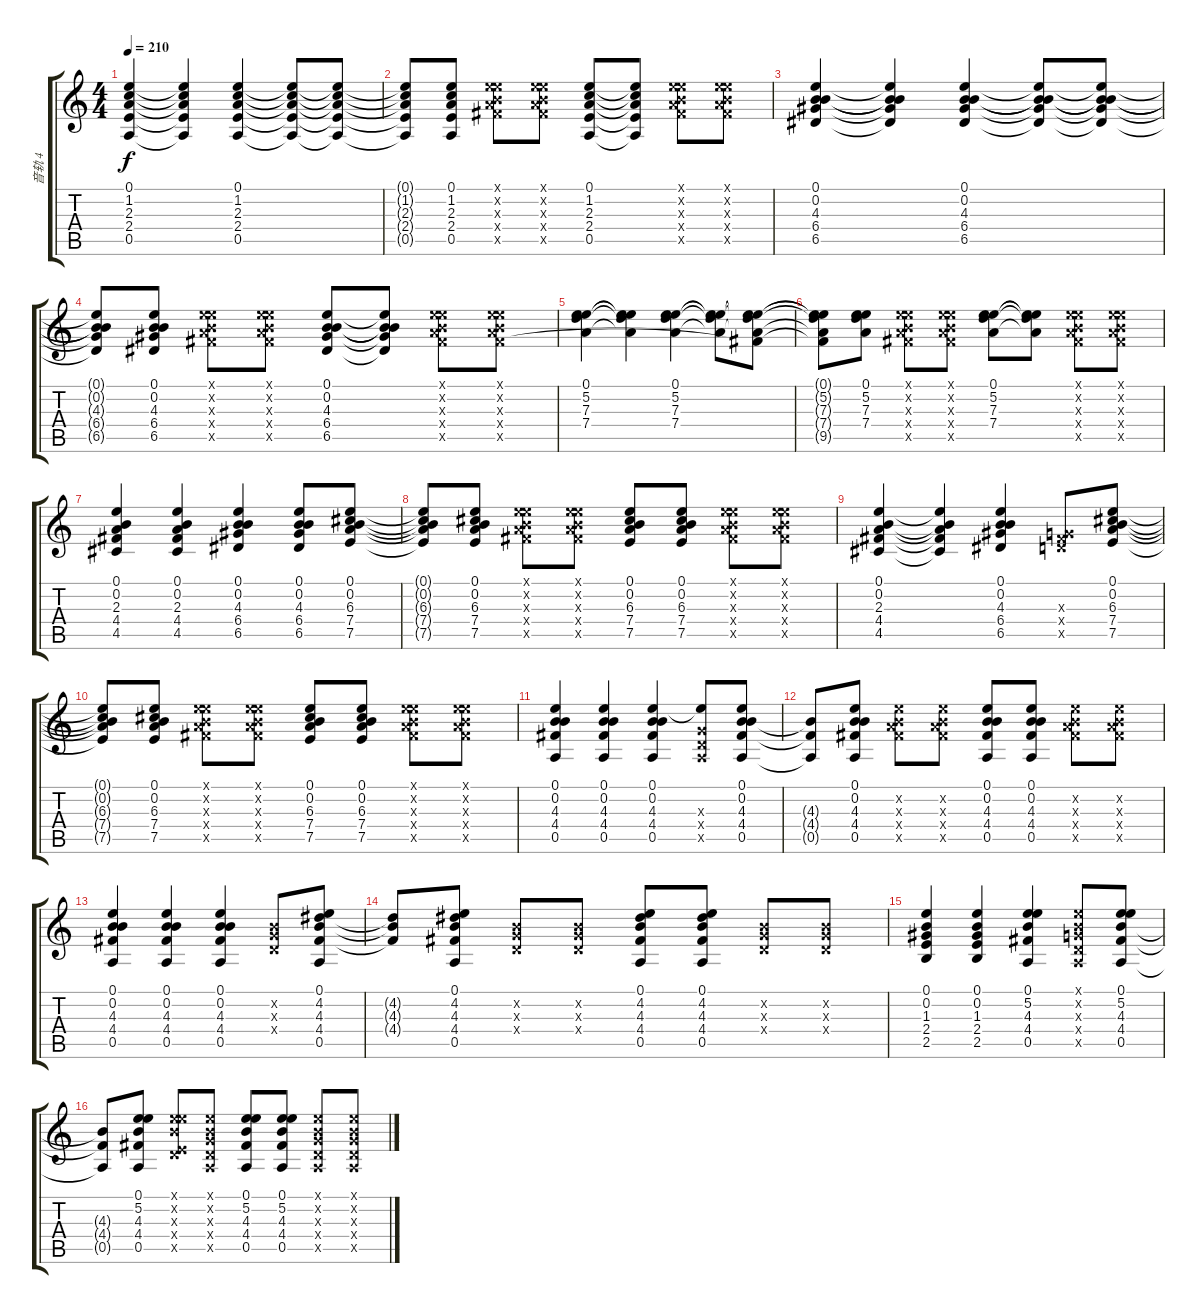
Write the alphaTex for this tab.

\track ("音轨 4" "音轨 4") {instrument overdrivenguitar}
\staff {score tabs}
\tuning (E4 B3 G3 D3 A2 E2) {hide}
\ts (4 4)
\tempo 210
\clef g2
\ks c
(0.1 1.2 2.3 2.4 0.5).4{dy f} (0.1{t} 1.2{t} 2.3{t} 2.4{t} 0.5{t}).4 (0.1 1.2 2.3 2.4 0.5).4 (0.1{t} 1.2{t} 2.3{t} 2.4{t} 0.5{t}).8 (0.1{t} 1.2{t} 2.3{t} 2.4{t} 0.5{t}).8 |
(0.1{t} 1.2{t} 2.3{t} 2.4{t} 0.5{t}).8 (0.1 1.2 2.3 2.4 0.5).8 (0.1{x} 0.2{x} 9.3{x} 7.4{x} 9.5{x}).8 (0.1{x} 0.2{x} 9.3{x} 7.4{x} 9.5{x}).8 (0.1 1.2 2.3 2.4 0.5).8 (0.1{t} 1.2{t} 2.3{t} 2.4{t} 0.5{t}).8 (0.1{x} 0.2{x} 9.3{x} 7.4{x} 9.5{x}).8 (0.1{x} 0.2{x} 9.3{x} 7.4{x} 9.5{x}).8 |
(0.1 0.2 4.3 6.4 6.5).4 (0.1{t} 0.2{t} 4.3{t} 6.4{t} 6.5{t}).4 (0.1 0.2 4.3 6.4 6.5).4 (0.1{t} 0.2{t} 4.3{t} 6.4{t} 6.5{t}).8 (0.1{t} 0.2{t} 4.3{t} 6.4{t} 6.5{t}).8 |
(0.1{t} 0.2{t} 4.3{t} 6.4{t} 6.5{t}).8 (0.1 0.2 4.3 6.4 6.5).8 (0.1{x} 0.2{x} 9.3{x} 7.4{x} 9.5{x}).8 (0.1{x} 0.2{x} 9.3{x} 7.4{x} 9.5{x}).8 (0.1 0.2 4.3 6.4 6.5).8 (0.1{t} 0.2{t} 4.3{t} 6.4{t} 6.5{t}).8 (0.1{x} 0.2{x} 9.3{x} 7.4{x} 9.5{x}).8 (0.1{x} 0.2{x} 9.3{x} 7.4{x} 9.5{x}).8 |
(0.1 5.2 7.3 7.4).4 (0.1{t} 5.2{t} 7.3{t} 7.4{t}).4 (0.1 5.2 7.3 7.4).4 (0.1{t} 5.2{t} 7.3{t} 7.4{t}).8 (0.1{t} 5.2{t} 7.3{t} 7.4{t} 9.5{t}).8 |
(0.1{t} 5.2{t} 7.3{t} 7.4{t} 9.5{t}).8 (0.1 5.2 7.3 7.4).8 (0.1{x} 0.2{x} 9.3{x} 7.4{x} 9.5{x}).8 (0.1{x} 0.2{x} 9.3{x} 7.4{x} 9.5{x}).8 (0.1 5.2 7.3 7.4).8 (0.1{t} 5.2{t} 7.3{t} 7.4{t}).8 (0.1{x} 0.2{x} 9.3{x} 7.4{x} 9.5{x}).8 (0.1{x} 0.2{x} 9.3{x} 7.4{x} 9.5{x}).8 |
(0.1 0.2 2.3 4.4 4.5).4 (0.1 0.2 2.3 4.4 4.5).4 (0.1 0.2 4.3 6.4 6.5).4 (0.1 0.2 4.3 6.4 6.5).8 (0.1 0.2 6.3 7.4 7.5).8 |
(0.1{t} 0.2{t} 6.3{t} 7.4{t} 7.5{t}).8 (0.1 0.2 6.3 7.4 7.5).8 (0.1{x} 0.2{x} 9.3{x} 7.4{x} 9.5{x}).8 (0.1{x} 0.2{x} 9.3{x} 7.4{x} 9.5{x}).8 (0.1 0.2 6.3 7.4 7.5).8 (0.1 0.2 6.3 7.4 7.5).8 (0.1{x} 0.2{x} 9.3{x} 7.4{x} 9.5{x}).8 (0.1{x} 0.2{x} 9.3{x} 7.4{x} 9.5{x}).8 |
(0.1 0.2 2.3 4.4 4.5).4 (0.1{t} 0.2{t} 2.3{t} 4.4{t} 4.5{t}).4 (0.1 0.2 4.3 6.4 6.5).4 (0.3{x} 0.4{x} 9.5{x}).8 (0.1 0.2 6.3 7.4 7.5).8 |
(0.1{t} 0.2{t} 6.3{t} 7.4{t} 7.5{t}).8 (0.1 0.2 6.3 7.4 7.5).8 (0.1{x} 0.2{x} 9.3{x} 7.4{x} 9.5{x}).8 (0.1{x} 0.2{x} 9.3{x} 7.4{x} 9.5{x}).8 (0.1 0.2 6.3 7.4 7.5).8 (0.1 0.2 6.3 7.4 7.5).8 (0.1{x} 0.2{x} 9.3{x} 7.4{x} 9.5{x}).8 (0.1{x} 0.2{x} 9.3{x} 7.4{x} 9.5{x}).8 |
(0.1 0.2 4.3 4.4 0.5).4 (0.1 0.2 4.3 4.4 0.5).4 (0.1 0.2 4.3 4.4 0.5).4 (0.1{t} 0.3{x} 0.4{x} 0.5{x}).8 (0.1 0.2 4.3 4.4 0.5).8 |
(4.3{t} 4.4{t} 0.5{t}).8 (0.1 0.2 4.3 4.4 0.5).8 (0.2{x} 9.3{x} 7.4{x} 9.5{x}).8 (0.2{x} 9.3{x} 7.4{x} 9.5{x}).8 (0.1 0.2 4.3 4.4 0.5).8 (0.1 0.2 4.3 4.4 0.5).8 (0.2{x} 9.3{x} 7.4{x} 9.5{x}).8 (0.2{x} 9.3{x} 7.4{x} 9.5{x}).8 |
(0.1 0.2 4.3 4.4 0.5).4 (0.1 0.2 4.3 4.4 0.5).4 (0.1 0.2 4.3 4.4 0.5).4 (0.2{x} 0.3{x} 0.4{x}).8 (0.1 4.2 4.3 4.4 0.5).8 |
(4.2{t} 4.3{t} 4.4{t}).8 (0.1 4.2 4.3 4.4 0.5).8 (0.2{x} 0.3{x} 0.4{x}).8 (0.2{x} 0.3{x} 0.4{x}).8 (0.1 4.2 4.3 4.4 0.5).8 (0.1 4.2 4.3 4.4 0.5).8 (0.2{x} 0.3{x} 0.4{x}).8 (0.2{x} 0.3{x} 0.4{x}).8 |
(0.1 0.2 1.3 2.4 2.5).4 (0.1 0.2 1.3 2.4 2.5).4 (0.1 5.2 4.3 4.4 0.5).4 (0.1{x} 0.2{x} 0.3{x} 0.4{x} 0.5{x}).8 (0.1 5.2 4.3 4.4 0.5).8 |
(4.3{t} 4.4{t} 0.5{t}).8 (0.1 5.2 4.3 4.4 0.5).8 (0.1{x} 0.2{x} 9.3{x} 0.4{x} 7.5{x}).8 (0.1{x} 0.2{x} 0.3{x} 0.4{x} 0.5{x}).8 (0.1 5.2 4.3 4.4 0.5).8 (0.1 5.2 4.3 4.4 0.5).8 (0.1{x} 0.2{x} 0.3{x} 0.4{x} 0.5{x}).8 (0.1{x} 0.2{x} 0.3{x} 0.4{x} 0.5{x}).8
